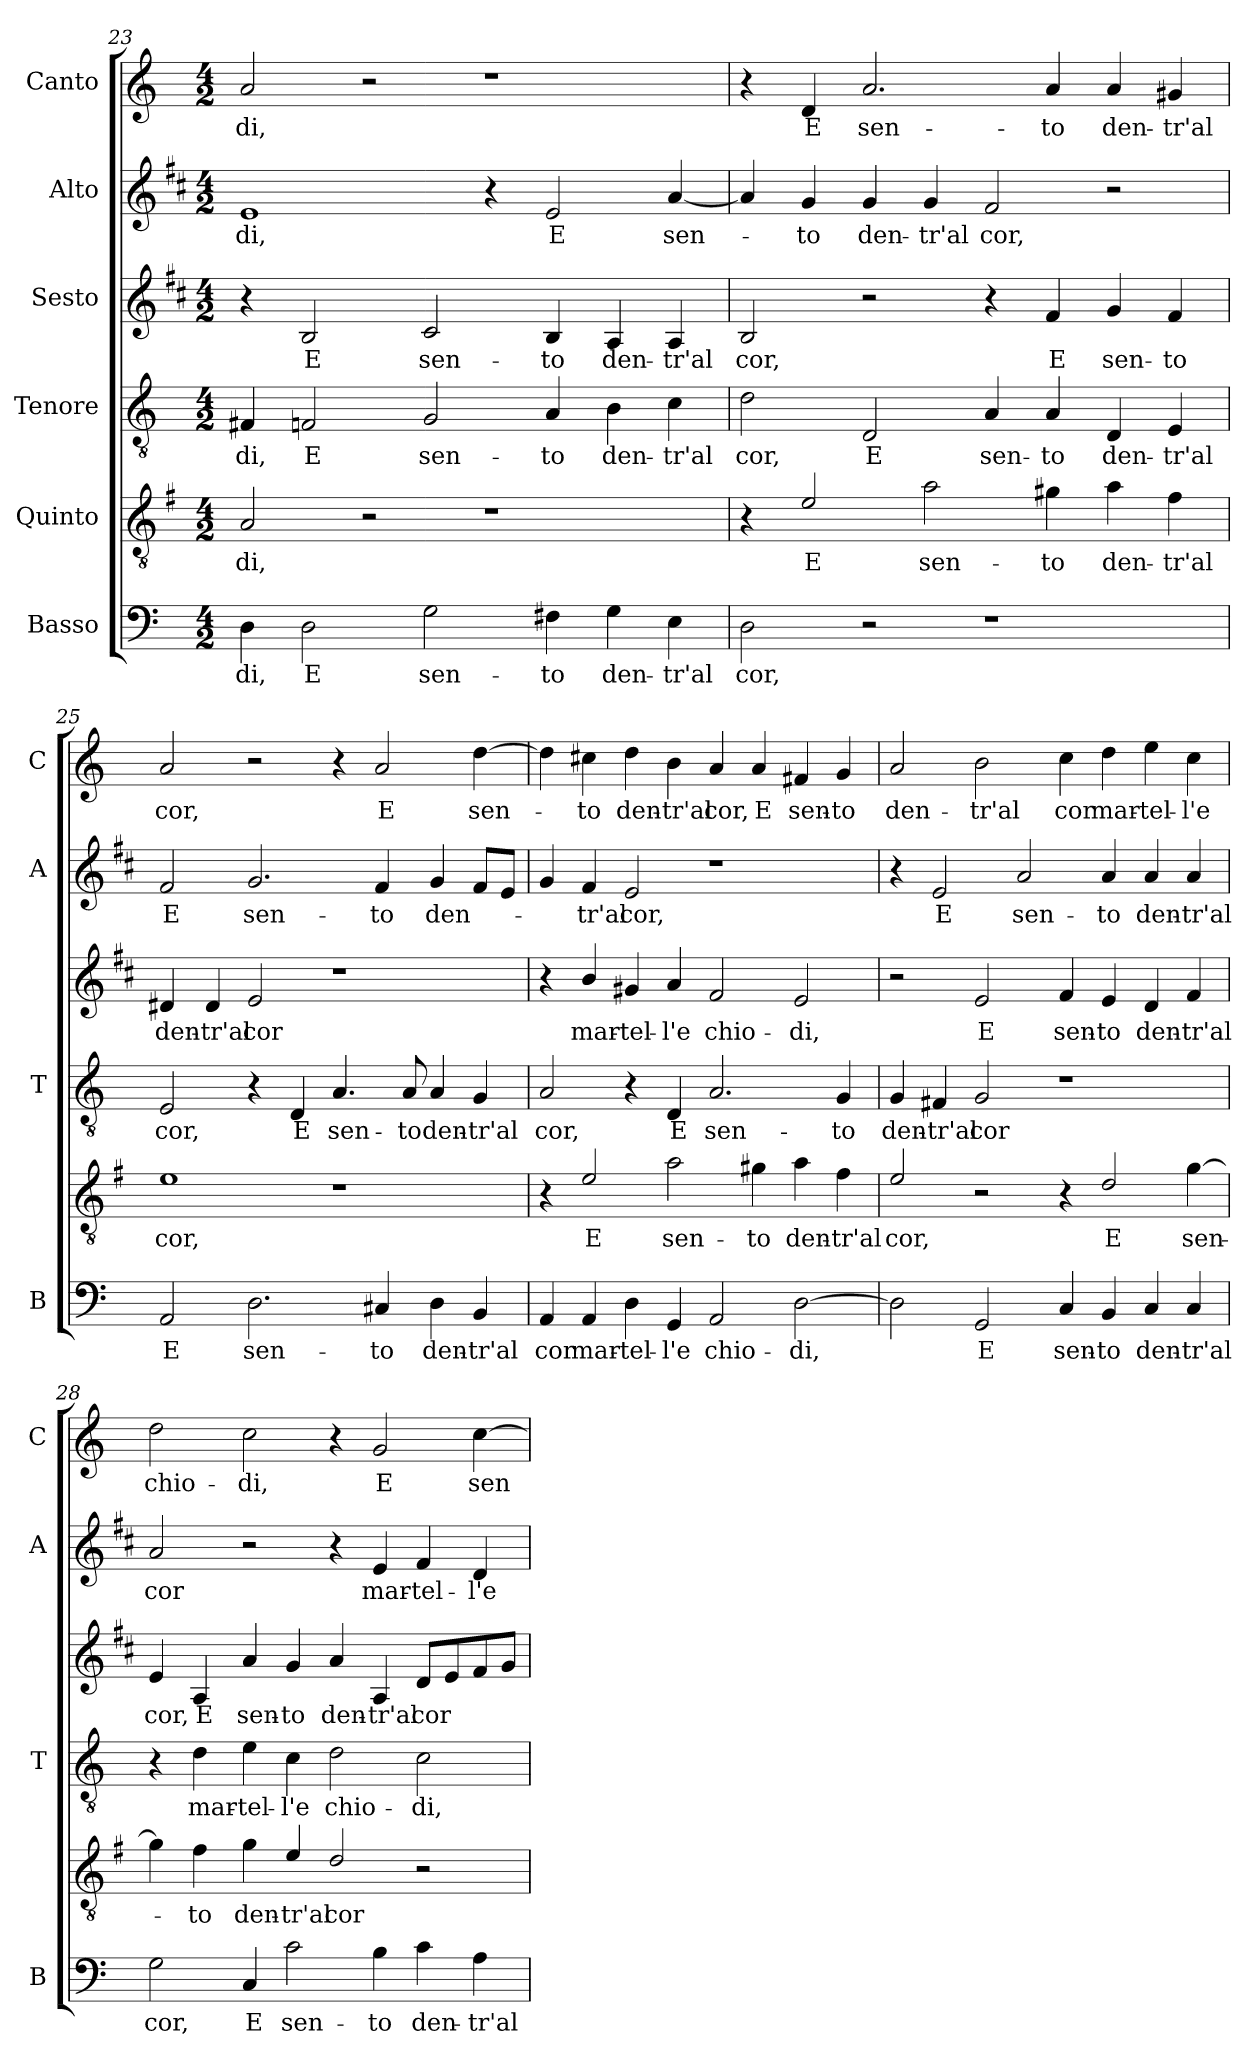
**kern	**text	**kern	**text	**kern	**text	**kern	**text	**kern	**text	**kern	**text
*part6	*part6	*part5	*part5	*part4	*part4	*part3	*part3	*part2	*part2	*part1	*part1
*staff6	*staff6	*staff5	*staff5	*staff4	*staff4	*staff3	*staff3	*staff2	*staff2	*staff1	*staff1
*I"Basso	*	*I"Quinto	*	*I"Tenore	*	*I"Sesto	*	*I"Alto	*	*I"Canto	*
*I'B	*	*	*	*I'T	*	*	*	*I'A	*	*I'C	*
*clefF4	*	*clefGv2	*	*clefGv2	*	*clefG2	*	*clefG2	*	*clefG2	*
*	*	*ITrd4c7	*	*	*	*ITrd1c2	*	*ITrd1c2	*	*	*
*k[]	*	*k[]	*	*k[]	*	*k[]	*	*k[]	*	*k[]	*
*C:	*	*C:	*	*C:	*	*C:	*	*C:	*	*C:	*
*M4/2	*	*M4/2	*	*M4/2	*	*M4/2	*	*M4/2	*	*M4/2	*
=23	=23	=23	=23	=23	=23	=23	=23	=23	=23	=23	=23
!	!LO:LY:b	!	!LO:LY:b	!	!LO:LY:b	!	!	!	!LO:LY:b	!	!LO:LY:b
4D\	-di,	2D/	-di,	4F#X/	-di,	4r	.	1d	-di,	2a/	-di,
!	!LO:LY:b	!	!	!	!LO:LY:b	!	!LO:LY:b	!	!	!	!
2D\	E	.	.	2Fn/	E	2A/	E	.	.	.	.
.	.	2r	.	.	.	.	.	.	.	2r	.
!	!LO:LY:b	!	!	!	!LO:LY:b	!	!LO:LY:b	!	!	!	!
2G\	sen-	.	.	2G/	sen-	2B/	sen-	.	.	.	.
.	.	1r	.	.	.	.	.	4r	.	1r	.
!	!LO:LY:b	!	!	!	!LO:LY:b	!	!LO:LY:b	!	!LO:LY:b	!	!
4F#X\	-to	.	.	4A/	-to	4A/	-to	2d/	E	.	.
!	!LO:LY:b	!	!	!	!LO:LY:b	!	!LO:LY:b	!	!	!	!
4G\	den-	.	.	4B\	den-	4G/	den-	.	.	.	.
!	!LO:LY:b	!	!	!	!LO:LY:b	!	!LO:LY:b	!	!LO:LY:b	!	!
4E\	-tr'al	.	.	4c\	-tr'al	4G/	-tr'al	[4g/	sen-	.	.
!!LO:LB:g=z
=24	=24	=24	=24	=24	=24	=24	=24	=24	=24	=24	=24
!	!LO:LY:b	!	!	!	!LO:LY:b	!	!LO:LY:b	!	!	!	!
2D\	cor,	4r	.	2d\	cor,	2A/	cor,	4g/]	.	4r	.
!	!	!	!LO:LY:b	!	!	!	!	!	!LO:LY:b	!	!LO:LY:b
.	.	2A/	E	.	.	.	.	4f/	-to	4d/	E
!	!	!	!	!	!LO:LY:b	!	!	!	!LO:LY:b	!	!LO:LY:b
2r	.	.	.	2D/	E	2r	.	4f/	den-	2.a/	sen-
!	!	!	!LO:LY:b	!	!	!	!	!	!LO:LY:b	!	!
.	.	2d\	sen-	.	.	.	.	4f/	-tr'al	.	.
!	!	!	!	!	!LO:LY:b	!	!	!	!LO:LY:b	!	!
1r	.	.	.	4A/	sen-	4r	.	2e/	cor,	.	.
!	!	!	!LO:LY:b	!	!LO:LY:b	!	!LO:LY:b	!	!	!	!LO:LY:b
.	.	4c#X\	-to	4A/	-to	4e/	E	.	.	4a/	-to
!	!	!	!LO:LY:b	!	!LO:LY:b	!	!LO:LY:b	!	!	!	!LO:LY:b
.	.	4d\	den-	4D/	den-	4f/	sen-	2r	.	4a/	den-
!	!	!	!LO:LY:b	!	!LO:LY:b	!	!LO:LY:b	!	!	!	!LO:LY:b
.	.	4B\	-tr'al	4E/	-tr'al	4e/	-to	.	.	4g#X/	-tr'al
=25	=25	=25	=25	=25	=25	=25	=25	=25	=25	=25	=25
!	!LO:LY:b	!	!LO:LY:b	!	!LO:LY:b	!	!LO:LY:b	!	!LO:LY:b	!	!LO:LY:b
2AA/	E	1A	cor,	2E/	cor,	4c#X/	den-	2e/	E	2a/	cor,
!	!	!	!	!	!	!	!LO:LY:b	!	!	!	!
.	.	.	.	.	.	4c#/	-tr'al	.	.	.	.
!	!LO:LY:b	!	!	!	!	!	!LO:LY:b	!	!LO:LY:b	!	!
2.D\	sen-	.	.	4r	.	2d/	cor	2.f/	sen-	2r	.
!	!	!	!	!	!LO:LY:b	!	!	!	!	!	!
.	.	.	.	4D/	E	.	.	.	.	.	.
!	!	!	!	!	!LO:LY:b	!	!	!	!	!	!
.	.	1r	.	4.A/	sen-	1r	.	.	.	4r	.
!	!LO:LY:b	!	!	!	!	!	!	!	!LO:LY:b	!	!LO:LY:b
4C#X/	-to	.	.	.	.	.	.	4e/	-to	2a/	E
!	!	!	!	!	!LO:LY:b	!	!	!	!	!	!
.	.	.	.	8A/	-to	.	.	.	.	.	.
!	!LO:LY:b	!	!	!	!LO:LY:b	!	!	!	!LO:LY:b	!	!
4D\	den-	.	.	4A/	den-	.	.	4f/	den-	.	.
!	!LO:LY:b	!	!	!	!LO:LY:b	!	!	!	!	!	!LO:LY:b
4BB/	-tr'al	.	.	4G/	-tr'al	.	.	8e/L	.	[4dd\	sen-
.	.	.	.	.	.	.	.	8d/J	.	.	.
=26	=26	=26	=26	=26	=26	=26	=26	=26	=26	=26	=26
!	!LO:LY:b	!	!	!	!LO:LY:b	!	!	!	!	!	!
4AA/	cor	4r	.	2A/	cor,	4r	.	4f/	.	4dd\]	.
!	!LO:LY:b	!	!LO:LY:b	!	!	!	!LO:LY:b	!	!LO:LY:b	!	!LO:LY:b
4AA/	mar-	2A/	E	.	.	4a/	mar-	4e/	-tr'al	4cc#X\	-to
!	!LO:LY:b	!	!	!	!	!	!LO:LY:b	!	!LO:LY:b	!	!LO:LY:b
4D\	-tel-	.	.	4r	.	4f#X/	-tel-	2d/	cor,	4dd\	den-
!	!LO:LY:b	!	!LO:LY:b	!	!LO:LY:b	!	!LO:LY:b	!	!	!	!LO:LY:b
4GG/	-l'e	2d\	sen-	4D/	E	4g/	-l'e	.	.	4b\	-tr'al
!	!LO:LY:b	!	!	!	!LO:LY:b	!	!LO:LY:b	!	!	!	!LO:LY:b
2AA/	chio-	.	.	2.A/	sen-	2e/	chio-	1r	.	4a/	cor,
!	!	!	!LO:LY:b	!	!	!	!	!	!	!	!LO:LY:b
.	.	4c#X\	-to	.	.	.	.	.	.	4a/	E
!	!LO:LY:b	!	!LO:LY:b	!	!	!	!LO:LY:b	!	!	!	!LO:LY:b
[2D\	-di,	4d\	den-	.	.	2d/	-di,	.	.	4f#X/	sen-
!	!	!	!LO:LY:b	!	!LO:LY:b	!	!	!	!	!	!LO:LY:b
.	.	4B\	-tr'al	4G/	-to	.	.	.	.	4g/	-to
=27	=27	=27	=27	=27	=27	=27	=27	=27	=27	=27	=27
!	!	!	!LO:LY:b	!	!LO:LY:b	!	!	!	!	!	!LO:LY:b
2D\]	.	2A/	cor,	4G/	den-	2r	.	4r	.	2a/	den-
!	!	!	!	!	!LO:LY:b	!	!	!	!LO:LY:b	!	!
.	.	.	.	4F#X/	-tr'al	.	.	2d/	E	.	.
!	!LO:LY:b	!	!	!	!LO:LY:b	!	!LO:LY:b	!	!	!	!LO:LY:b
2GG/	E	2r	.	2G/	cor	2d/	E	.	.	2b\	-tr'al
!	!	!	!	!	!	!	!	!	!LO:LY:b	!	!
.	.	.	.	.	.	.	.	2g/	sen-	.	.
!	!LO:LY:b	!	!	!	!	!	!LO:LY:b	!	!	!	!LO:LY:b
4C/	sen-	4r	.	1r	.	4e/	sen-	.	.	4cc\	cor
!	!LO:LY:b	!	!LO:LY:b	!	!	!	!LO:LY:b	!	!LO:LY:b	!	!LO:LY:b
4BB/	-to	2G/	E	.	.	4d/	-to	4g/	-to	4dd\	mar-
!	!LO:LY:b	!	!	!	!	!	!LO:LY:b	!	!LO:LY:b	!	!LO:LY:b
4C/	den-	.	.	.	.	4c/	den-	4g/	den-	4ee\	-tel-
!	!LO:LY:b	!	!LO:LY:b	!	!	!	!LO:LY:b	!	!LO:LY:b	!	!LO:LY:b
4C/	-tr'al	[4c\	sen-	.	.	4e/	-tr'al	4g/	-tr'al	4cc\	-l'e
!!LO:LB:g=z
=28	=28	=28	=28	=28	=28	=28	=28	=28	=28	=28	=28
!	!LO:LY:b	!	!	!	!	!	!LO:LY:b	!	!LO:LY:b	!	!LO:LY:b
2G\	cor,	4c\]	.	4r	.	4d/	cor,	2g/	cor	2dd\	chio-
!	!	!	!LO:LY:b	!	!LO:LY:b	!	!LO:LY:b	!	!	!	!
.	.	4B\	-to	4d\	mar-	4G/	E	.	.	.	.
!	!LO:LY:b	!	!LO:LY:b	!	!LO:LY:b	!	!LO:LY:b	!	!	!	!LO:LY:b
4C/	E	4c\	den-	4e\	-tel-	4g/	sen-	2r	.	2cc\	-di,
!	!LO:LY:b	!	!LO:LY:b	!	!LO:LY:b	!	!LO:LY:b	!	!	!	!
2c\	sen-	4A/	-tr'al	4c\	-l'e	4f/	-to	.	.	.	.
!	!	!	!LO:LY:b	!	!LO:LY:b	!	!LO:LY:b	!	!	!	!
.	.	2G/	cor	2d\	chio-	4g/	den-	4r	.	4r	.
!	!LO:LY:b	!	!	!	!	!	!LO:LY:b	!	!LO:LY:b	!	!LO:LY:b
4B\	-to	.	.	.	.	4G/	-tr'al	4d/	mar-	2g/	E
!	!LO:LY:b	!	!	!	!LO:LY:b	!	!LO:LY:b	!	!LO:LY:b	!	!
4c\	den-	2r	.	2c\	-di,	8c/L	cor	4e/	-tel-	.	.
.	.	.	.	.	.	8d/	.	.	.	.	.
!	!LO:LY:b	!	!	!	!	!	!	!	!LO:LY:b	!	!LO:LY:b
4A\	-tr'al	.	.	.	.	8e/	.	4c/	-l'e	[4cc\	sen-
.	.	.	.	.	.	8f/J	.	.	.	.	.
=	=	=	=	=	=	=	=	=	=	=	=
*-	*-	*-	*-	*-	*-	*-	*-	*-	*-	*-	*-
